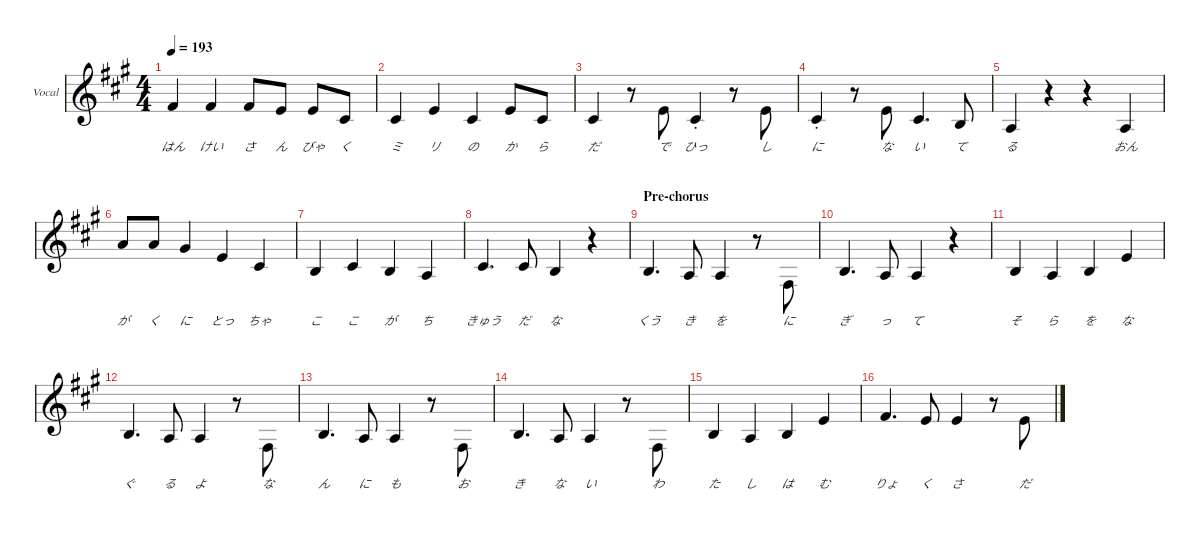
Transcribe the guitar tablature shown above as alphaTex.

\defaultSystemsLayout 4
\hideDynamics
\bracketExtendMode nobrackets
\firstSystemTrackNameOrientation horizontal
\track ("Vocal" "Vocal") {defaultSystemsLayout 4 mute instrument lead7fifths}
\staff {score}
\tuning (E4 B3 G3 D3 A2 E2)
\ts (4 4)
\tempo 193
\clef g2
\scale
0.296461
\ks a
2.1{acc #}.4{lyrics (0 "はん") lyrics (1 "") lyrics (2 "") lyrics (3 "") lyrics (4 "") dy f beam Up} 2.1{acc #}.4{lyrics (0 "けい") lyrics (1 "") lyrics (2 "") lyrics (3 "") lyrics (4 "") beam Up} 2.1{acc #}.8{lyrics (0 "さ") lyrics (1 "") lyrics (2 "") lyrics (3 "") lyrics (4 "") beam Up} 0.1{acc forcenatural}.8{lyrics (0 "ん") lyrics (1 "") lyrics (2 "") lyrics (3 "") lyrics (4 "") beam Up} 0.1{acc forcenatural}.8{lyrics (0 "びゃ") lyrics (1 "") lyrics (2 "") lyrics (3 "") lyrics (4 "") beam Up} 2.2{acc #}.8{lyrics (0 "く") lyrics (1 "") lyrics (2 "") lyrics (3 "") lyrics (4 "") beam Up} |
\scale
0.234513 2.2{acc #}.4{lyrics (0 "ミ") lyrics (1 "") lyrics (2 "") lyrics (3 "") lyrics (4 "") beam Up} 0.1{acc forcenatural}.4{lyrics (0 "リ") lyrics (1 "") lyrics (2 "") lyrics (3 "") lyrics (4 "") beam Up} 2.2{acc #}.4{lyrics (0 "の") lyrics (1 "") lyrics (2 "") lyrics (3 "") lyrics (4 "") beam Up} 0.1{acc forcenatural}.8{lyrics (0 "か") lyrics (1 "") lyrics (2 "") lyrics (3 "") lyrics (4 "") beam Up} 2.2{acc #}.8{lyrics (0 "ら") lyrics (1 "") lyrics (2 "") lyrics (3 "") lyrics (4 "") beam Up} |
\scale
0.23475 2.2{acc #}.4{lyrics (0 "だ") lyrics (1 "") lyrics (2 "") lyrics (3 "") lyrics (4 "") beam Up} r.8{beam Down} 0.1{acc forcenatural}.8{lyrics (0 "で") lyrics (1 "") lyrics (2 "") lyrics (3 "") lyrics (4 "") beam Up} 2.2{st acc #}.4{lyrics (0 "ひっ") lyrics (1 "") lyrics (2 "") lyrics (3 "") lyrics (4 "") beam Up} r.8{beam Down} 0.1{acc forcenatural}.8{lyrics (0 "し") lyrics (1 "") lyrics (2 "") lyrics (3 "") lyrics (4 "") beam Up} |
\scale
0.234276 2.2{st acc #}.4{lyrics (0 "に") lyrics (1 "") lyrics (2 "") lyrics (3 "") lyrics (4 "") beam Up} r.8{beam Down} 0.1{acc forcenatural}.8{lyrics (0 "な") lyrics (1 "") lyrics (2 "") lyrics (3 "") lyrics (4 "") beam Up} 2.2{acc #}.4{d lyrics (0 "い") lyrics (1 "") lyrics (2 "") lyrics (3 "") lyrics (4 "") beam Up} 0.2{acc forcenatural}.8{lyrics (0 "て") lyrics (1 "") lyrics (2 "") lyrics (3 "") lyrics (4 "") beam Up} |
\scale
0.295807 2.3{acc forcenatural}.4{lyrics (0 "る") lyrics (1 "") lyrics (2 "") lyrics (3 "") lyrics (4 "") beam Up} r.4{beam Down} r.4{beam Down} 2.3{acc forcenatural}.4{lyrics (0 "おん") lyrics (1 "") lyrics (2 "") lyrics (3 "") lyrics (4 "") beam Up} |
\scale
0.233996 5.1{acc forcenatural}.8{lyrics (0 "が") lyrics (1 "") lyrics (2 "") lyrics (3 "") lyrics (4 "") beam Up} 5.1{acc forcenatural}.8{lyrics (0 "く") lyrics (1 "") lyrics (2 "") lyrics (3 "") lyrics (4 "") beam Up} 4.1{acc #}.4{lyrics (0 "に") lyrics (1 "") lyrics (2 "") lyrics (3 "") lyrics (4 "") beam Up} 0.1{acc forcenatural}.4{lyrics (0 "とっ") lyrics (1 "") lyrics (2 "") lyrics (3 "") lyrics (4 "") beam Up} 2.2{acc #}.4{lyrics (0 "ちゃ") lyrics (1 "") lyrics (2 "") lyrics (3 "") lyrics (4 "") beam Up} |
\scale
0.234232 0.2{acc forcenatural}.4{lyrics (0 "こ") lyrics (1 "") lyrics (2 "") lyrics (3 "") lyrics (4 "") beam Up} 2.2{acc #}.4{lyrics (0 "こ") lyrics (1 "") lyrics (2 "") lyrics (3 "") lyrics (4 "") beam Up} 0.2{acc forcenatural}.4{lyrics (0 "が") lyrics (1 "") lyrics (2 "") lyrics (3 "") lyrics (4 "") beam Up} 2.3{acc forcenatural}.4{lyrics (0 "ち") lyrics (1 "") lyrics (2 "") lyrics (3 "") lyrics (4 "") beam Up} |
\scale
0.235965 2.2{acc #}.4{d lyrics (0 "きゅう") lyrics (1 "") lyrics (2 "") lyrics (3 "") lyrics (4 "") beam Up} 2.2{acc #}.8{lyrics (0 "だ") lyrics (1 "") lyrics (2 "") lyrics (3 "") lyrics (4 "") beam Up} 0.2{acc forcenatural}.4{lyrics (0 "な") lyrics (1 "") lyrics (2 "") lyrics (3 "") lyrics (4 "") beam Up} r.4{beam Down} |
\section ("" "Pre-chorus")
\scale
0.297117 0.2{acc forcenatural}.4{d lyrics (0 "くう") lyrics (1 "") lyrics (2 "") lyrics (3 "") lyrics (4 "") beam Up} 2.3{acc forcenatural}.8{lyrics (0 "き") lyrics (1 "") lyrics (2 "") lyrics (3 "") lyrics (4 "") beam Up} 2.3{acc forcenatural}.4{lyrics (0 "を") lyrics (1 "") lyrics (2 "") lyrics (3 "") lyrics (4 "") beam Up} r.8{beam Down} 4.4{acc #}.8{lyrics (0 "に") lyrics (1 "") lyrics (2 "") lyrics (3 "") lyrics (4 "") beam Up} |
\scale
0.235033 0.2{acc forcenatural}.4{d lyrics (0 "ぎ") lyrics (1 "") lyrics (2 "") lyrics (3 "") lyrics (4 "") beam Up} 2.3{acc forcenatural}.8{lyrics (0 "っ") lyrics (1 "") lyrics (2 "") lyrics (3 "") lyrics (4 "") beam Up} 2.3{acc forcenatural}.4{lyrics (0 "て") lyrics (1 "") lyrics (2 "") lyrics (3 "") lyrics (4 "") beam Up} r.4{beam Down} |
\scale
0.234162 0.2{acc forcenatural}.4{lyrics (0 "そ") lyrics (1 "") lyrics (2 "") lyrics (3 "") lyrics (4 "") beam Up} 2.3{acc forcenatural}.4{lyrics (0 "ら") lyrics (1 "") lyrics (2 "") lyrics (3 "") lyrics (4 "") beam Up} 0.2{acc forcenatural}.4{lyrics (0 "を") lyrics (1 "") lyrics (2 "") lyrics (3 "") lyrics (4 "") beam Up} 0.1{acc forcenatural}.4{lyrics (0 "な") lyrics (1 "") lyrics (2 "") lyrics (3 "") lyrics (4 "") beam Up} |
\scale
0.233688 0.2{acc forcenatural}.4{d lyrics (0 "ぐ") lyrics (1 "") lyrics (2 "") lyrics (3 "") lyrics (4 "") beam Up} 2.3{acc forcenatural}.8{lyrics (0 "る") lyrics (1 "") lyrics (2 "") lyrics (3 "") lyrics (4 "") beam Up} 2.3{acc forcenatural}.4{lyrics (0 "よ") lyrics (1 "") lyrics (2 "") lyrics (3 "") lyrics (4 "") beam Up} r.8{beam Down} 4.4{acc #}.8{lyrics (0 "な") lyrics (1 "") lyrics (2 "") lyrics (3 "") lyrics (4 "") beam Up} |
\scale
0.296461 0.2{acc forcenatural}.4{d lyrics (0 "ん") lyrics (1 "") lyrics (2 "") lyrics (3 "") lyrics (4 "") beam Up} 2.3{acc forcenatural}.8{lyrics (0 "に") lyrics (1 "") lyrics (2 "") lyrics (3 "") lyrics (4 "") beam Up} 2.3{acc forcenatural}.4{lyrics (0 "も") lyrics (1 "") lyrics (2 "") lyrics (3 "") lyrics (4 "") beam Up} r.8{beam Down} 4.4{acc #}.8{lyrics (0 "お") lyrics (1 "") lyrics (2 "") lyrics (3 "") lyrics (4 "") beam Up} |
\scale
0.234514 0.2{acc forcenatural}.4{d lyrics (0 "き") lyrics (1 "") lyrics (2 "") lyrics (3 "") lyrics (4 "") beam Up} 2.3{acc forcenatural}.8{lyrics (0 "な") lyrics (1 "") lyrics (2 "") lyrics (3 "") lyrics (4 "") beam Up} 2.3{acc forcenatural}.4{lyrics (0 "い") lyrics (1 "") lyrics (2 "") lyrics (3 "") lyrics (4 "") beam Up} r.8{beam Down} 4.4{acc #}.8{lyrics (0 "わ") lyrics (1 "") lyrics (2 "") lyrics (3 "") lyrics (4 "") beam Up} |
\scale
0.233644 0.2{acc forcenatural}.4{lyrics (0 "た") lyrics (1 "") lyrics (2 "") lyrics (3 "") lyrics (4 "") beam Up} 2.3{acc forcenatural}.4{lyrics (0 "し") lyrics (1 "") lyrics (2 "") lyrics (3 "") lyrics (4 "") beam Up} 0.2{acc forcenatural}.4{lyrics (0 "は") lyrics (1 "") lyrics (2 "") lyrics (3 "") lyrics (4 "") beam Up} 0.1{acc forcenatural}.4{lyrics (0 "む") lyrics (1 "") lyrics (2 "") lyrics (3 "") lyrics (4 "") beam Up} |
\scale
0.235382 2.1{acc #}.4{d lyrics (0 "りょ") lyrics (1 "") lyrics (2 "") lyrics (3 "") lyrics (4 "") beam Up} 0.1{acc forcenatural}.8{lyrics (0 "く") lyrics (1 "") lyrics (2 "") lyrics (3 "") lyrics (4 "") beam Up} 0.1{acc forcenatural}.4{lyrics (0 "さ") lyrics (1 "") lyrics (2 "") lyrics (3 "") lyrics (4 "") beam Up} r.8{beam Down} 0.1{acc forcenatural}.8{lyrics (0 "だ") lyrics (1 "") lyrics (2 "") lyrics (3 "") lyrics (4 "") beam Up}
